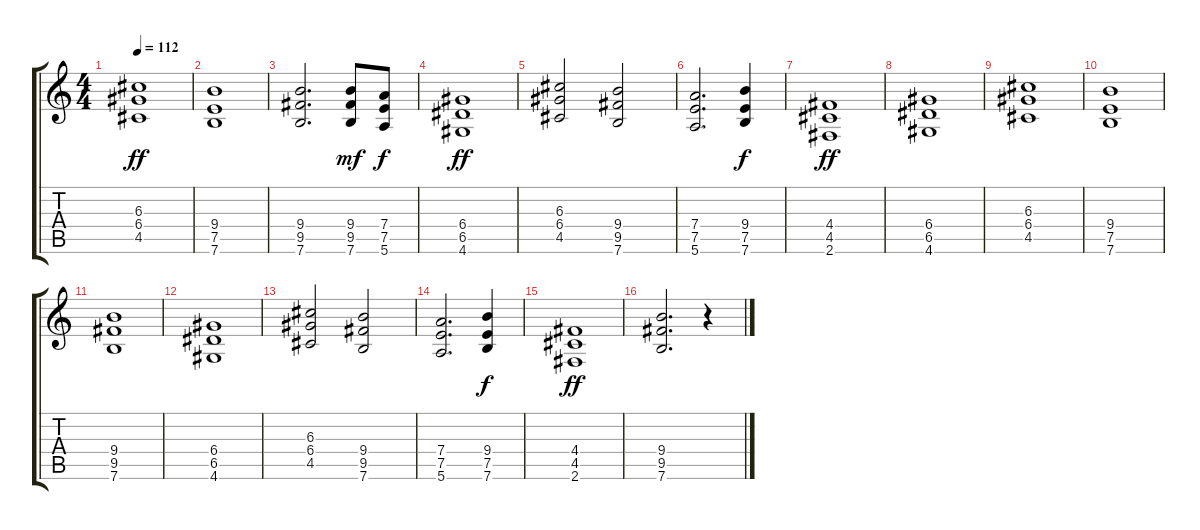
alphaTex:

\track "" {instrument distortionguitar}
\staff {score tabs}
\tuning (E4 B3 G3 D3 A2 E2) {hide}
\ts (4 4)
\tempo 112
\clef g2
\ks c
(6.3 6.4 4.5).1{dy ff} |
(9.4 7.5 7.6).1 |
(9.4 9.5 7.6).2{d} (9.4 9.5 7.6).8{dy mf} (7.4 7.5 5.6).8{dy f} |
(6.4 6.5 4.6).1{dy ff} |
(6.3 6.4 4.5).2 (9.4 9.5 7.6).2 |
(7.4 7.5 5.6).2{d} (9.4 7.5 7.6).4{dy f} |
(4.4 4.5 2.6).1{dy ff} |
(6.4 6.5 4.6).1 |
(6.3 6.4 4.5).1 |
(9.4 7.5 7.6).1 |
(9.4 9.5 7.6).1 |
(6.4 6.5 4.6).1 |
(6.3 6.4 4.5).2 (9.4 9.5 7.6).2 |
(7.4 7.5 5.6).2{d} (9.4 7.5 7.6).4{dy f} |
(4.4 4.5 2.6).1{dy ff} |
(9.4 9.5 7.6).2{d} r.4
